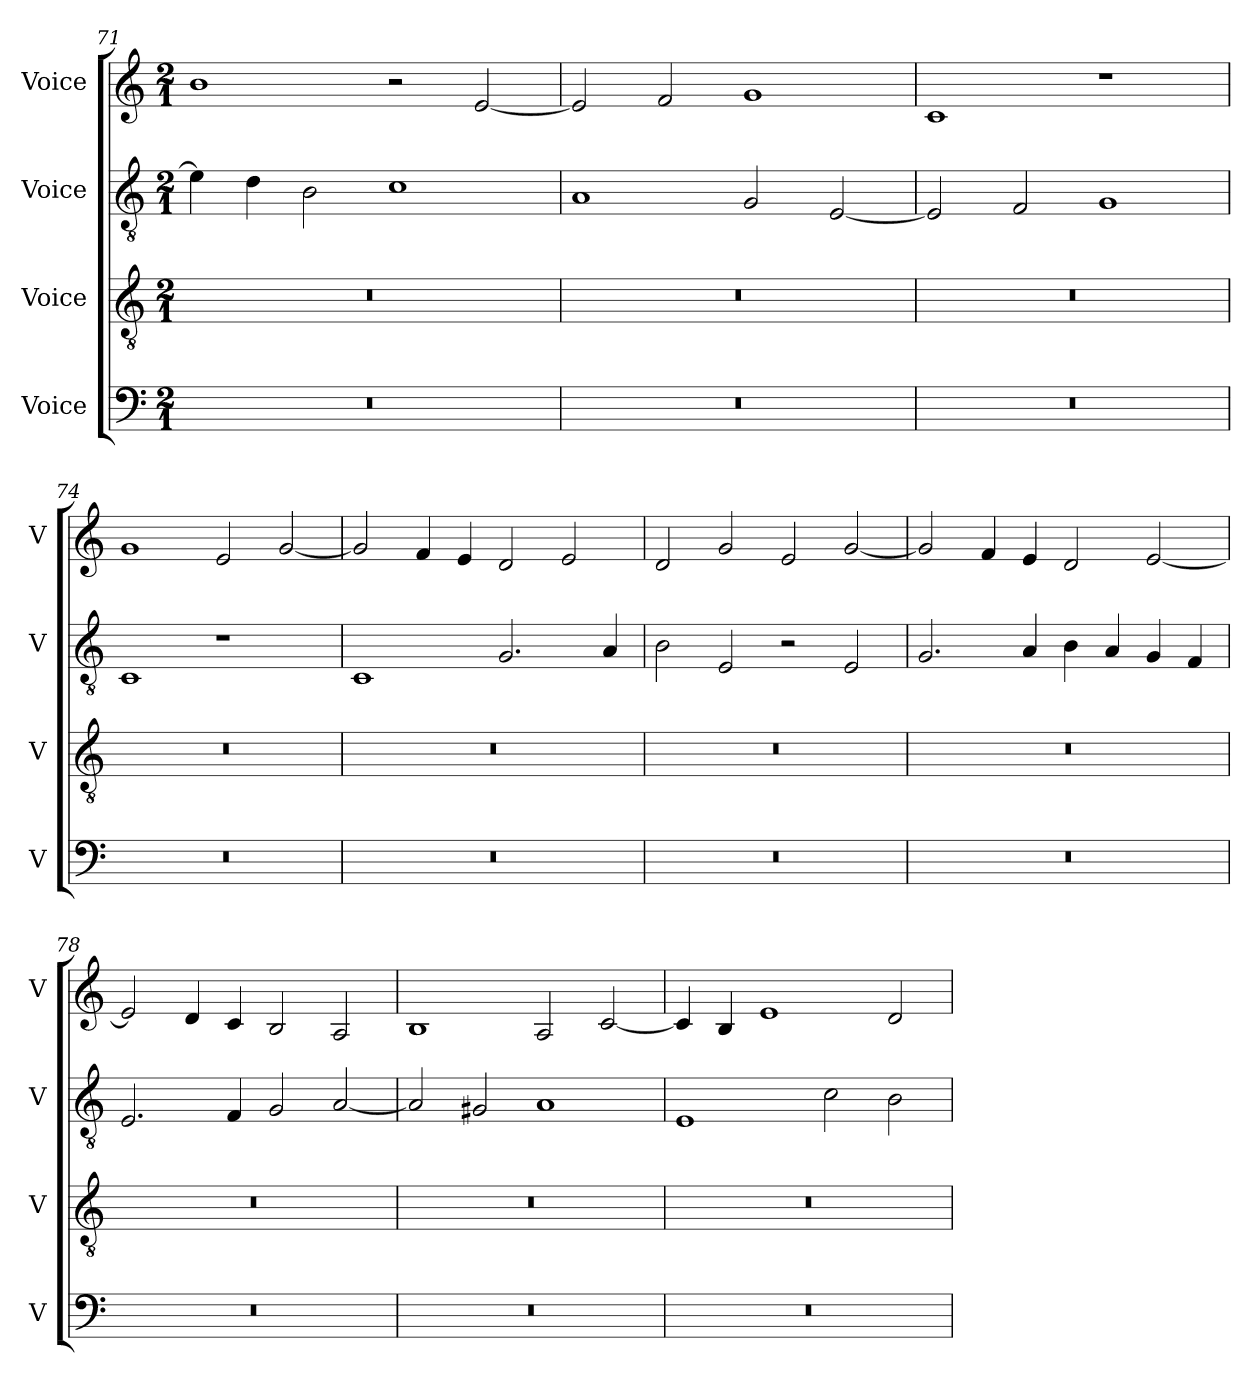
**kern	**kern	**kern	**kern
*part4	*part3	*part2	*part1
*staff4	*staff3	*staff2	*staff1
*I"Voice	*I"Voice	*I"Voice	*I"Voice
*I'V	*I'V	*I'V	*I'V
*clefF4	*clefGv2	*clefGv2	*clefG2
*k[]	*k[]	*k[]	*k[]
*M2/1	*M2/1	*M2/1	*M2/1
=71	=71	=71	=71
0r	0r	4e\]	1b
.	.	4d\	.
.	.	2B\	.
.	.	1c	2r
.	.	.	[2e/
!!LO:LB:g=z
=72	=72	=72	=72
0r	0r	1A	2e/]
.	.	.	2f/
.	.	2G/	1g
.	.	[2E/	.
=73	=73	=73	=73
0r	0r	2E/]	1c
.	.	2F/	.
.	.	1G	1r
=74	=74	=74	=74
0r	0r	1C	1g
.	.	1r	2e/
.	.	.	[2g/
=75	=75	=75	=75
0r	0r	1C	2g/]
.	.	.	4f/
.	.	.	4e/
.	.	2.G/	2d/
.	.	.	2e/
.	.	4A/	.
!!LO:LB:g=z
=76	=76	=76	=76
0r	0r	2B\	2d/
.	.	2E/	2g/
.	.	2r	2e/
.	.	2E/	[2g/
=77	=77	=77	=77
0r	0r	2.G/	2g/]
.	.	.	4f/
.	.	4A/	4e/
.	.	4B\	2d/
.	.	4A/	.
.	.	4G/	[2e/
.	.	4F/	.
=78	=78	=78	=78
0r	0r	2.E/	2e/]
.	.	.	4d/
.	.	4F/	4c/
.	.	2G/	2B/
.	.	[2A/	2A/
!!LO:LB:g=z
=79	=79	=79	=79
0r	0r	2A/]	1B
.	.	2G#X/	.
.	.	1A	2A/
.	.	.	[2c/
=80	=80	=80	=80
0r	0r	1E	4c/]
.	.	.	4B/
.	.	.	1e
.	.	2c\	.
.	.	2B\	2d/
=	=	=	=
*-	*-	*-	*-
